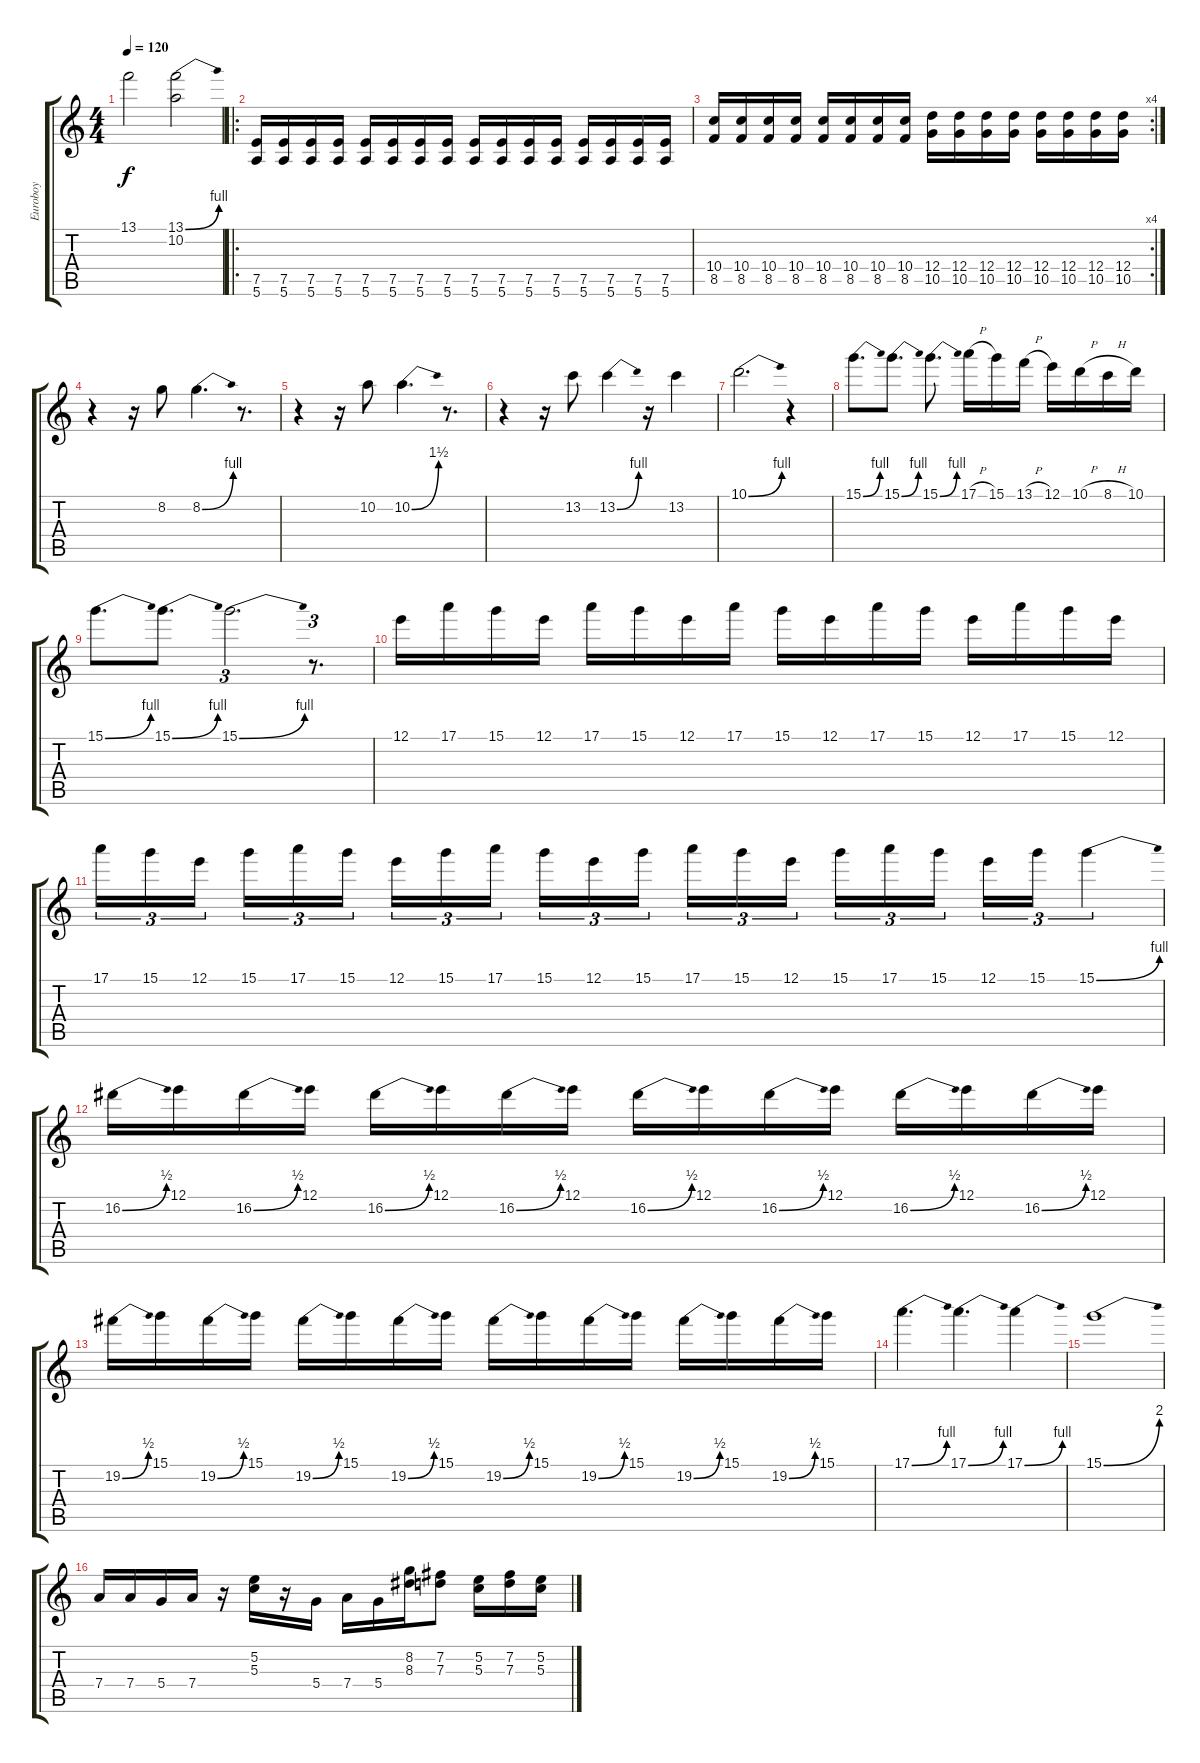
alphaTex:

\track ("Euroboy" "Euroboy") {instrument distortionguitar}
\staff {score tabs}
\tuning (E4 B3 G3 D3 A2 E2) {hide}
\ts (4 4)
\tempo 120
\clef g2
\ks c
13.1.2{dy f} (13.1{be (bend 0 0 60 4)} 10.2{t}).2 |
\ro
(7.5 5.6).16 (7.5 5.6).16 (7.5 5.6).16 (7.5 5.6).16 (7.5 5.6).16 (7.5 5.6).16 (7.5 5.6).16 (7.5 5.6).16 (7.5 5.6).16 (7.5 5.6).16 (7.5 5.6).16 (7.5 5.6).16 (7.5 5.6).16 (7.5 5.6).16 (7.5 5.6).16 (7.5 5.6).16 |
\rc 4
(10.4 8.5).16 (10.4 8.5).16 (10.4 8.5).16 (10.4 8.5).16 (10.4 8.5).16 (10.4 8.5).16 (10.4 8.5).16 (10.4 8.5).16 (12.4 10.5).16 (12.4 10.5).16 (12.4 10.5).16 (12.4 10.5).16 (12.4 10.5).16 (12.4 10.5).16 (12.4 10.5).16 (12.4 10.5).16 |
r.4 r.16 8.2.8 8.2{be (bend 0 0 60 4)}.4{d} r.8{d} |
r.4 r.16 10.2.8 10.2{be (bend 0 0 60 6)}.4{d} r.8{d} |
r.4 r.16 13.2.8 13.2{be (bend 0 0 60 4)}.4 r.16 13.2.4 |
10.1{be (bend 0 0 60 4)}.2{d} r.4 |
15.1{be (bend 0 0 60 4)}.8{d} 15.1{be (bend 0 0 60 4)}.8{d} 15.1{be (bend 0 0 60 4)}.8{d} 17.1{h}.16 15.1.16 13.1{h}.16 12.1.16 10.1{h}.16 8.1{h}.16 10.1.16 |
15.1{be (bend 0 0 60 4)}.8{d} 15.1{be (bend 0 0 60 4)}.8{d} 15.1{be (bend 0 0 60 4)}.2{d tu (3 2)} r.8{d tu (3 2)} |
12.1.16 17.1.16 15.1.16 12.1.16 17.1.16 15.1.16 12.1.16 17.1.16 15.1.16 12.1.16 17.1.16 15.1.16 12.1.16 17.1.16 15.1.16 12.1.16 |
17.1.16{tu (3 2)} 15.1.16{tu (3 2)} 12.1.16{tu (3 2) beam splitsecondary} 15.1.16{tu (3 2)} 17.1.16{tu (3 2)} 15.1.16{tu (3 2)} 12.1.16{tu (3 2)} 15.1.16{tu (3 2)} 17.1.16{tu (3 2) beam splitsecondary} 15.1.16{tu (3 2)} 12.1.16{tu (3 2)} 15.1.16{tu (3 2)} 17.1.16{tu (3 2)} 15.1.16{tu (3 2)} 12.1.16{tu (3 2) beam splitsecondary} 15.1.16{tu (3 2)} 17.1.16{tu (3 2)} 15.1.16{tu (3 2)} 12.1.16{tu (3 2)} 15.1.16{tu (3 2)} 15.1{be (bend 0 0 60 4)}.4{tu (3 2)} |
16.2{be (bend 0 0 60 2)}.16 12.1.16 16.2{be (bend 0 0 60 2)}.16 12.1.16 16.2{be (bend 0 0 60 2)}.16 12.1.16 16.2{be (bend 0 0 60 2)}.16 12.1.16 16.2{be (bend 0 0 60 2)}.16 12.1.16 16.2{be (bend 0 0 60 2)}.16 12.1.16 16.2{be (bend 0 0 60 2)}.16 12.1.16 16.2{be (bend 0 0 60 2)}.16 12.1.16 |
19.2{be (bend 0 0 60 2)}.16 15.1.16 19.2{be (bend 0 0 60 2)}.16 15.1.16 19.2{be (bend 0 0 60 2)}.16 15.1.16 19.2{be (bend 0 0 60 2)}.16 15.1.16 19.2{be (bend 0 0 60 2)}.16 15.1.16 19.2{be (bend 0 0 60 2)}.16 15.1.16 19.2{be (bend 0 0 60 2)}.16 15.1.16 19.2{be (bend 0 0 60 2)}.16 15.1.16 |
17.1{be (bend 0 0 60 4)}.4{d} 17.1{be (bend 0 0 60 4)}.4{d} 17.1{be (bend 0 0 60 4)}.4 |
15.1{be (bend 0 0 60 8)}.1 |
7.4.16 7.4.16 5.4.16 7.4.16 r.16 (5.2 5.3).16 r.16 5.4.16 7.4.16 5.4.16 (8.2 8.3).16 (7.2 7.3).8 (5.2 5.3).16 (7.2 7.3).16 (5.2 5.3).16
